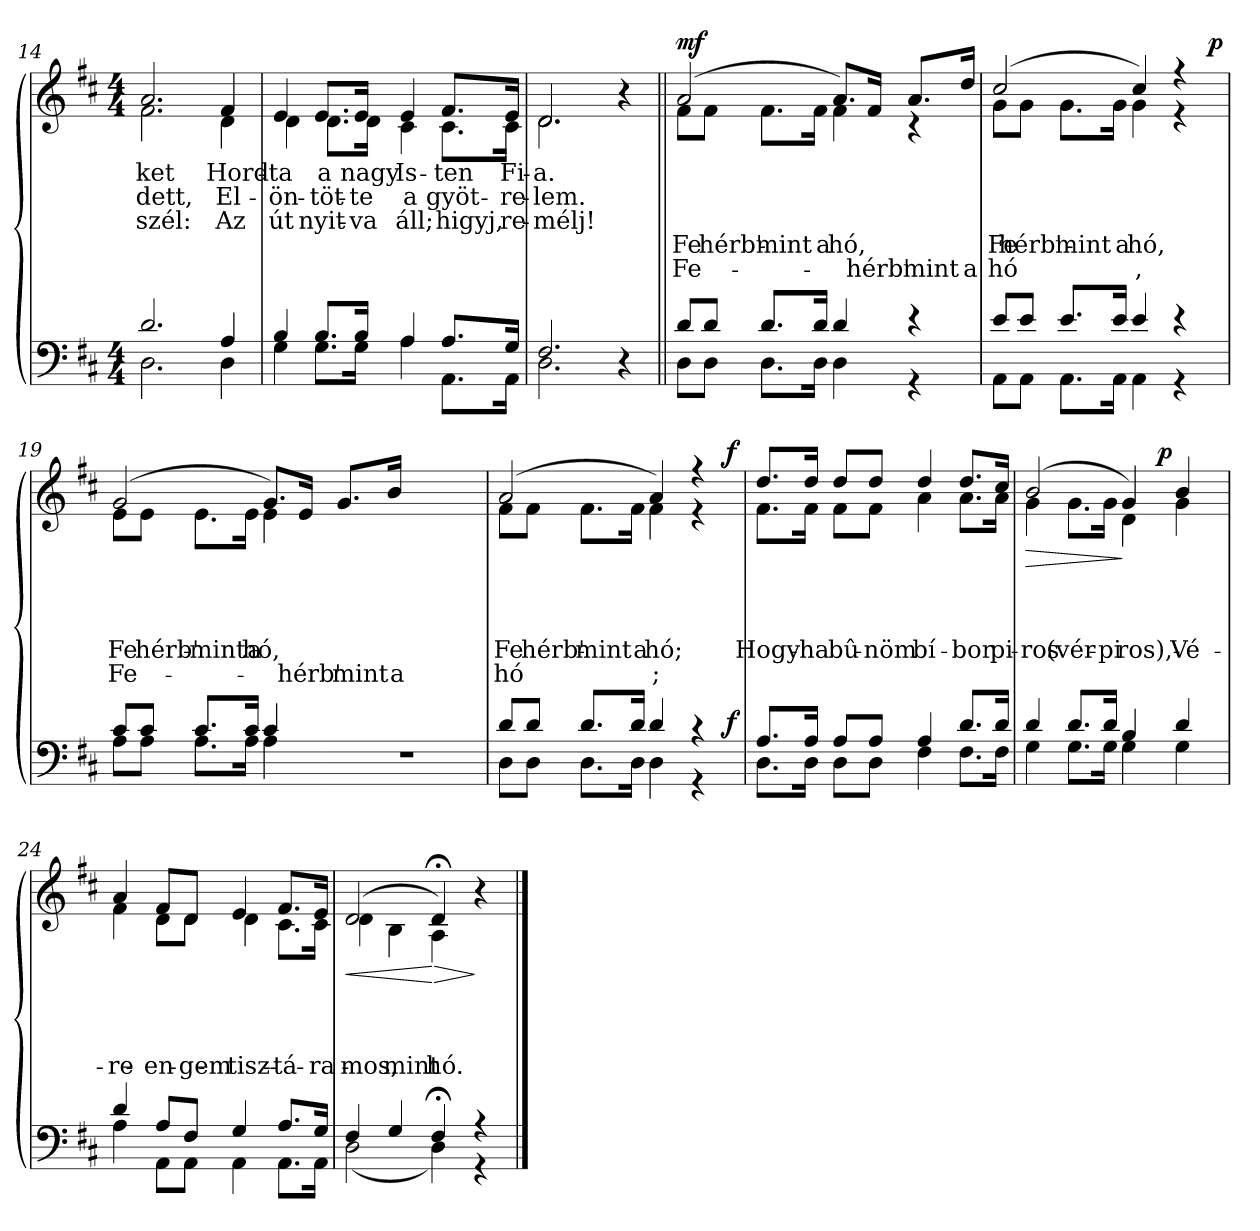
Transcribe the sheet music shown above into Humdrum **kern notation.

**kern	**dynam	**kern	**text	**text	**text	**text	**text	**dynam
*part2	*part2	*part1	*part1	*part1	*part1	*part1	*part1	*part1
*staff2	*staff2	*staff1	*staff1	*staff1	*staff1	*staff1	*staff1	*staff1
*clefF4	*	*clefG2	*	*	*	*	*	*
*k[f#c#]	*	*k[f#c#]	*	*	*	*	*	*
*b:	*	*b:	*	*	*	*	*	*
*M4/4	*	*M4/4	*	*	*	*	*	*
=14	=14	=14	=14	=14	=14	=14	=14	=14
*^	*	*^	*	*	*	*	*	*
!	!	!	!	!	!LO:LY:b	!LO:LY:b	!LO:LY:b	!	!	!
2.d/	2.D\	.	2.a/	2.f#\	-ket	-dett,	-szél:	.	.	.
!	!	!	!	!	!LO:LY:b	!LO:LY:b	!LO:LY:b	!	!	!
4A/	4D\	.	4f#/	4d\	Hord-	El-	Az	.	.	.
=15	=15	=15	=15	=15	=15	=15	=15	=15	=15	=15
!	!	!	!	!	!LO:LY:b	!LO:LY:b	!LO:LY:b	!	!	!
4B/	4G\	.	4e/	4d\	-ta	-ön-	út	.	.	.
!	!	!	!	!	!LO:LY:b	!LO:LY:b	!LO:LY:b	!	!	!
8.B/L	8.G\L	.	8.e/L	8.d\L	a	-töt-	nyit-	.	.	.
!	!	!	!	!	!LO:LY:b	!LO:LY:b	!LO:LY:b	!	!	!
16B/Jk	16G\Jk	.	16e/Jk	16d\Jk	nagy	-te	-va	.	.	.
!	!	!	!	!	!LO:LY:b	!LO:LY:b	!LO:LY:b	!	!	!
4A/	4A\	.	4e/	4c#\	Is-	a	áll;	.	.	.
!	!	!	!	!	!LO:LY:b	!LO:LY:b	!LO:LY:b	!	!	!
8.A/L	8.AA\L	.	8.f#/L	8.c#\L	-ten	gyöt-	higyj,	.	.	.
!	!	!	!	!	!LO:LY:b	!LO:LY:b	!LO:LY:b	!	!	!
16G/Jk	16AA\Jk	.	16e/Jk	16c#\Jk	Fi-	-re-	re-	.	.	.
=16	=16	=16	=16	=16	=16	=16	=16	=16	=16	=16
!	!	!	!	!	!LO:LY:b	!LO:LY:b	!LO:LY:b	!	!	!
2.F#/	2.D\	.	2.d/	2.d\	-a.	-lem.	-mélj!	.	.	.
4ryy	4r	.	4r	4ryy	.	.	.	.	.	.
!!LO:PB:g=z	!!
=17||	=17||	=17||	=17||	=17||	=17||	=17||	=17||	=17||	=17||	=17||
!	!	!	!	!	!	!	!	!	!LO:LY:a	!
!	!	!	!	!	!	!	!	!LO:LY:b	!	!LO:DY:b
8d/L	8D\L	.	(2a/	8f#\L	.	.	.	Fe-	Fe-	mf
!	!	!	!	!	!	!	!	!LO:LY:b	!	!
8d/J	8D\J	.	.	8f#\J	.	.	.	-hérb'	.	.
!	!	!	!	!	!	!	!	!LO:LY:b	!	!
8.d/L	8.D\L	.	.	8.f#\L	.	.	.	mint	.	.
!	!	!	!	!	!	!	!	!LO:LY:b	!	!
16d/Jk	16D\Jk	.	.	16f#\Jk	.	.	.	a	.	.
!	!	!	!	!	!	!	!	!LO:LY:b	!	!
4d/	4D\	.	8.a/L)	4f#\	.	.	.	hó,	.	.
!	!	!	!	!	!	!	!	!	!LO:LY:a	!
.	.	.	16f#/Jk	.	.	.	.	.	-hérb'	.
!	!	!	!	!	!	!	!	!	!LO:LY:a	!
4r	4r	.	8.a/L	4rc	.	.	.	.	mint	.
!	!	!	!	!	!	!	!	!	!LO:LY:a	!
.	.	.	16dd/Jk	.	.	.	.	.	a	.
*	*	*	*v	*v	*	*	*	*	*	*
=18	=18	=18	=18	=18	=18	=18	=18	=18	=18
!	!	!	!	!	!	!	!	!LO:LY:a	!
*	*	*	*^	*	*	*	*	*	*
!	!	!	!	!	!	!	!	!LO:LY:b	!	!
*	*	*	*	*^	*	*	*	*	*	*
8e/L	8AA\L	.	(2cc#/	8g\L	2...ryy	.	.	.	Fe-	hó	.
!	!	!	!	!	!	!	!	!	!LO:LY:b	!	!
8e/J	8AA\J	.	.	8g\J	.	.	.	.	-hérb'	.	.
!	!	!	!	!	!	!	!	!	!LO:LY:b	!	!
8.e/L	8.AA\L	.	.	8.g\L	.	.	.	.	mint	.	.
!	!	!	!	!	!	!	!	!	!LO:LY:b	!	!
16e/Jk	16AA\Jk	.	.	16g\Jk	.	.	.	.	a	.	.
!	!	!	!	!	!	!	!	!	!	!LO:LY:a	!
!	!	!	!	!	!	!	!	!	!LO:LY:b	!	!
4e/	4AA\	.	4cc#/)	4g\	.	.	.	.	hó,	,	.
4r	4r	.	4r	4r	.	.	.	.	.	.	.
!	!	!	!	!	!	!	!	!	!	!	!LO:DY:b
.	.	.	.	.	16ryy	.	.	.	.	.	p
*	*	*	*v	*v	*v	*	*	*	*	*	*
=19	=19	=19	=19	=19	=19	=19	=19	=19	=19
*	*	*	*^	*	*	*	*	*	*
*	*	*	*	*^	*	*	*	*	*	*
!	!	!	!	!	!	!	!	!	!	!LO:LY:a	!
*	*	*	*	*v	*v	*	*	*	*	*	*
*	*	*	*	*^	*	*	*	*	*	*
!	!	!	!	!	!	!	!	!	!LO:LY:b	!	!
*	*	*	*	*v	*v	*	*	*	*	*	*
8c#/L	8A\L	.	(2g/	8e\L	.	.	.	Fe-	Fe-	.
!	!	!	!	!	!	!	!	!LO:LY:b	!	!
8c#/J	8A\J	.	.	8e\J	.	.	.	-hérb'	.	.
!	!	!	!	!	!	!	!	!LO:LY:b	!	!
8.c#/L	8.A\L	.	.	8.e\L	.	.	.	mint	.	.
!	!	!	!	!	!	!	!	!LO:LY:b	!	!
16c#/Jk	16A\Jk	.	.	16e\Jk	.	.	.	a	.	.
!	!	!	!	!	!	!	!	!LO:LY:b	!	!
4c#/	4A\	.	8.g/L)	4e\	.	.	.	hó,	.	.
!	!	!	!	!	!	!	!	!	!LO:LY:a	!
.	.	.	16e/Jk	.	.	.	.	.	-hérb'	.
*v	*v	*	*	*	*	*	*	*	*	*
*	*	*v	*v	*	*	*	*	*	*
!!LO:LB:g=z
=20-	=20-	=20-	=20-	=20-	=20-	=20-	=20-	=20-
!	!	!	!	!	!	!	!LO:LY:a	!
1r	.	8.g/L	.	.	.	.	mint	.
!	!	!	!	!	!	!	!LO:LY:a	!
.	.	16b/Jk	.	.	.	.	a	.
.	.	2.ryy	.	.	.	.	.	.
=21	=21	=21	=21	=21	=21	=21	=21	=21
*^	*	*	*	*	*	*	*	*
!	!	!	!	!	!	!	!	!LO:LY:a	!
*	*	*	*^	*	*	*	*	*	*
!	!	!	!	!	!	!	!	!LO:LY:b	!	!
*	*^	*	*	*^	*	*	*	*	*	*
8d/L	8D\L	2...ryy	.	(2a/	8f#\L	2...ryy	.	.	.	Fe-	hó	.
!	!	!	!	!	!	!	!	!	!	!LO:LY:b	!	!
8d/J	8D\J	.	.	.	8f#\J	.	.	.	.	-hérb'	.	.
!	!	!	!	!	!	!	!	!	!	!LO:LY:b	!	!
8.d/L	8.D\L	.	.	.	8.f#\L	.	.	.	.	mint	.	.
!	!	!	!	!	!	!	!	!	!	!LO:LY:b	!	!
16d/Jk	16D\Jk	.	.	.	16f#\Jk	.	.	.	.	a	.	.
!	!	!	!	!	!	!	!	!	!	!	!LO:LY:a	!
!	!	!	!	!	!	!	!	!	!	!LO:LY:b	!	!
4d/	4D\	.	.	4a/)	4f#\	.	.	.	.	hó;	;	.
4r	4r	.	.	4r	4r	.	.	.	.	.	.	.
!	!	!	!LO:DY:a	!	!	!	!	!	!	!	!	!LO:DY:a
.	.	16ryy	f	.	.	16ryy	.	.	.	.	.	f
*	*v	*v	*	*	*	*	*	*	*	*	*	*
*	*	*	*	*v	*v	*	*	*	*	*	*
=22	=22	=22	=22	=22	=22	=22	=22	=22	=22	=22
*	*^	*	*	*^	*	*	*	*	*	*
!	!	!	!	!	!	!	!	!	!	!LO:LY:b	!	!
*	*v	*v	*	*	*	*	*	*	*	*	*	*
*	*	*	*	*v	*v	*	*	*	*	*	*
8.A/L	8.D\L	.	8.dd/L	8.f#\L	.	.	.	Hogy-	.	.
!	!	!	!	!	!	!	!	!LO:LY:b	!	!
16A/Jk	16D\Jk	.	16dd/Jk	16f#\Jk	.	.	.	-ha	.	.
!	!	!	!	!	!	!	!	!LO:LY:b	!	!
8A/L	8D\L	.	8dd/L	8f#\L	.	.	.	bû-	.	.
!	!	!	!	!	!	!	!	!LO:LY:b	!	!
8A/J	8D\J	.	8dd/J	8f#\J	.	.	.	-nöm	.	.
!	!	!	!	!	!	!	!	!LO:LY:b	!	!
4A/	4F#\	.	4dd/	4a\	.	.	.	bí-	.	.
!	!	!	!	!	!	!	!	!LO:LY:b	!	!
8.d/L	8.F#\L	.	8.dd/L	8.a\L	.	.	.	-bor	.	.
!	!	!	!	!	!	!	!	!LO:LY:b	!	!
16d/Jk	16F#\Jk	.	16cc#/Jk	16a\Jk	.	.	.	pi-	.	.
!!LO:LB:g=z
=23	=23	=23	=23	=23	=23	=23	=23	=23	=23	=23
!	!	!	!	!	!	!	!	!	!	!LO:HP:b
!	!	!	!	!	!	!	!	!LO:LY:b	!	!
*	*	*	*	*^	*	*	*	*	*	*
4d/	4G\	.	(2b/	4g\	2ryy	.	.	.	-ros	.	>
!	!	!	!	!	!	!	!	!	!LO:LY:b	!	!
8.d/L	8.G\L	.	.	8.g\L	.	.	.	.	(vér-	.	.
!	!	!	!	!	!	!	!	!	!LO:LY:b	!	!
16d/Jk	16G\Jk	.	.	16g\Jk	.	.	.	.	-pi-	.	.
!	!	!	!	!	!	!	!	!	!LO:LY:b	!	!
4B/	4G\	.	4g/)	4d\	8.ryy	.	.	.	-ros),	.	]
!	!	!	!	!	!	!	!	!	!	!	!LO:DY:a
.	.	.	.	.	4ryy	.	.	.	.	.	p
!	!	!	!	!	!	!	!	!	!LO:LY:b	!	!
4d/	4G\	.	4b/	4g\	.	.	.	.	Vé-	.	.
.	.	.	.	.	16ryy	.	.	.	.	.	.
*	*	*	*	*v	*v	*	*	*	*	*	*
=24	=24	=24	=24	=24	=24	=24	=24	=24	=24	=24
*	*	*	*	*^	*	*	*	*	*	*
!	!	!	!	!	!	!	!	!	!LO:LY:b	!	!
*	*	*	*	*v	*v	*	*	*	*	*	*
4d/	4A\	.	4a/	4f#\	.	.	.	-re	.	.
!	!	!	!	!	!	!	!	!LO:LY:b	!	!
8A/L	8AA\L	.	8f#/L	8d\L	.	.	.	en-	.	.
!	!	!	!	!	!	!	!	!LO:LY:b	!	!
8F#/J	8AA\J	.	8d/J	8d\J	.	.	.	-gem	.	.
!	!	!	!	!	!	!	!	!LO:LY:b	!	!
4G/	4AA\	.	4e/	4d\	.	.	.	tisz-	.	.
!	!	!	!	!	!	!	!	!LO:LY:b	!	!
8.A/L	8.AA\L	.	8.f#/L	8.c#\L	.	.	.	-tá-	.	.
!	!	!	!	!	!	!	!	!LO:LY:b	!	!
16G/Jk	16AA\Jk	.	16e/Jk	16c#\Jk	.	.	.	-ra	.	.
=25	=25	=25	=25	=25	=25	=25	=25	=25	=25	=25
!	!	!	!	!	!	!	!	!	!	!LO:HP:b
!	!	!	!	!	!	!	!	!LO:LY:b	!	!
4F#/	(<2D\	.	(2d/	4d\	.	.	.	mos,	.	<
!	!	!	!	!	!	!	!	!LO:LY:b	!	!
4G/	.	.	.	4B\	.	.	.	mint	.	.
!	!	!	!	!	!	!	!	!	!	!LO:HP:n=1:b
!	!	!	!	!	!	!	!	!LO:LY:b	!	!
4F#;/	4D\)	.	4d;/)	4A\	.	.	.	hó.	.	[ >
4r	4r	.	4r	4ryy	.	.	.	.	.	]
*v	*v	*	*	*	*	*	*	*	*	*
*	*	*v	*v	*	*	*	*	*	*
==	==	==	==	==	==	==	==	==
*-	*-	*-	*-	*-	*-	*-	*-	*-
